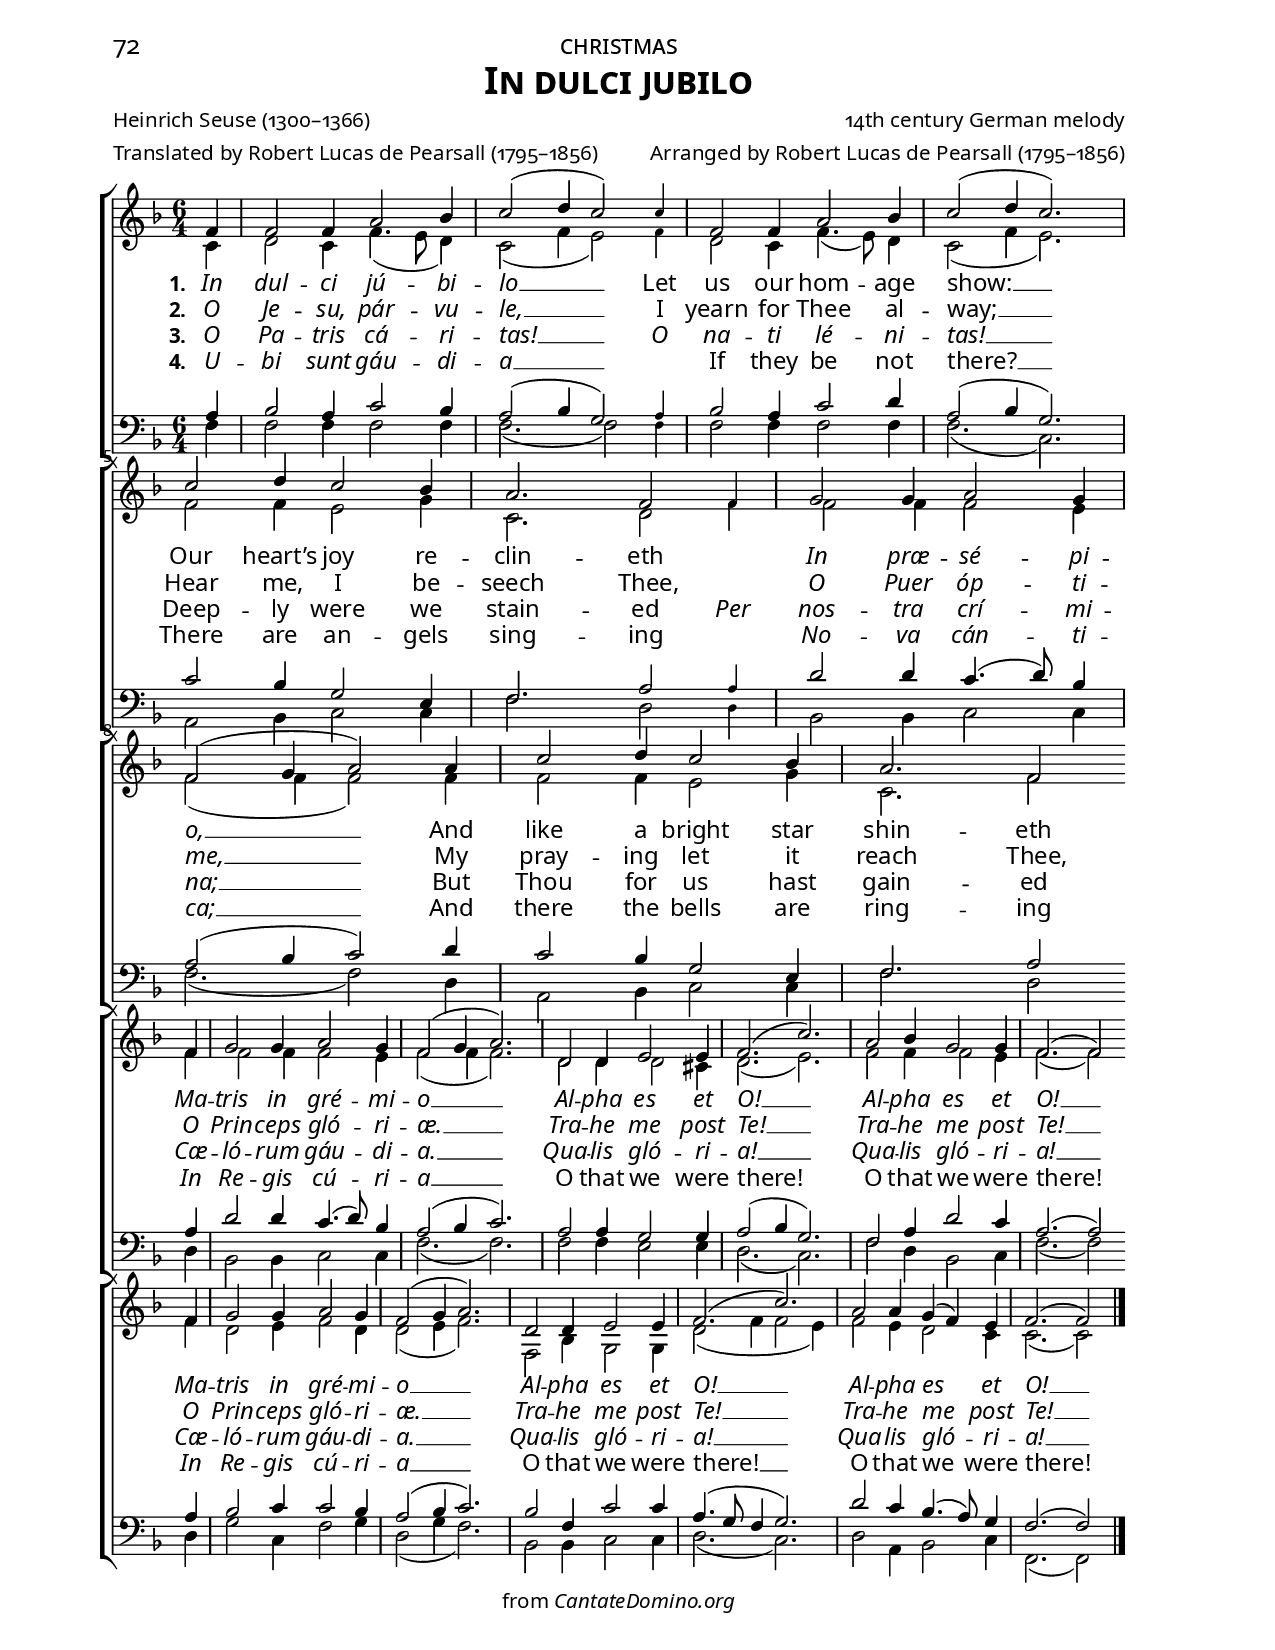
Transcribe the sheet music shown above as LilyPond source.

\version "2.14.2"
\include "util.ly"
\header {
  title = \markup{\override #'(font-name . "Garamond Premier Pro Semibold"){ \abs-fontsize #18 \smallCapsOldStyle"In dulci jubilo"}}
  poet = \markup\oldStyleNum"Heinrich Seuse (1300–1366)"
  meter = \markup\oldStyleNum"Translated by Robert Lucas de Pearsall (1795–1856)"
  composer = \markup\oldStyleNum"14th century German melody"
  arranger = \markup\oldStyleNum"Arranged by Robert Lucas de Pearsall (1795–1856)"
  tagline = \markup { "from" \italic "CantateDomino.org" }
}
\paper {
  %print-all-headers = ##t
  paper-height = 11\in
  paper-width = 8.5\in
  indent = 0\in
  %system-system-spacing = #'((basic-distance . 10) (padding . 0))
  system-system-spacing =
    #'((basic-distance . 0)
       (minimum-distance . 0)
       (padding . -5)
       (stretchability . 100))
  ragged-last-bottom = ##f
  ragged-bottom = ##f
  two-sided = ##t
  inner-margin = 1\in
  outer-margin = 0.75\in
  top-margin = 0.26\in
  bottom-margin = 0.25\in
  first-page-number = #072
  print-first-page-number = ##t
  headerLine = \markup{\override #'(font-name . "Garamond Premier Pro") \smallCapsOldStyle"christmas"}
  oddHeaderMarkup = \markup\fill-line{
     \override #'(font-name . "Garamond Premier Pro")\abs-fontsize #12.5
     \combine 
        \fill-line{"" \on-the-fly #print-page-number-check-first
        \oldStylePageNum""
        }
        \fill-line{\headerLine}
  }
  evenHeaderMarkup = \markup {
     \override #'(font-name . "Garamond Premier Pro")\abs-fontsize #12.5
     \combine
        \on-the-fly #print-page-number-check-first
        \oldStylePageNum""
        \fill-line{\headerLine}
  }
}
#(set-global-staff-size 18) \paper{ #(define fonts (make-pango-font-tree "Garamond Premier Pro" "Garamond Premier Pro" "Garamond Premier Pro" (/ 18 20))) }
global = {
  \key f \major
  \time 6/4
}

sopMusic = \relative c' {
  \partial 4 f4 |
  f2 f4 a2 bes4 |
  c2( d4 c2) \teeny c4 \normalsize |
  f,2 f4 a2 bes4 |
  c2( d4 c2.) | \break

  c2 d4 c2 bes4 |
  a2. f2 \teeny f4 \normalsize |
  g2 g4 a2 g4 |
  f2( g4 a2) a4 |
  c2 d4 c2 bes4 |
  a2. f2 \bar""\break f4 |

  g2 g4 a2 g4 |
  f2( g4 a2.) |
  d,2 d4 e2 e4 |
  f2.( c'2.) |
  a2 bes4 g2 g4 |
  f2.( f2) \bar""\break f4 |
  
  g2 g4 a2 g4 |
  f2( g4 a2.) |
  d,2 d4 e2 e4 |
  f2.( c'2.) |
  a2 a4 g4( f) e4 |
  \partial 4*5 f2.( f2) \bar "|."

}
sopWords = \lyricmode {
  
}

altoMusic = \relative c' {
  \partial 4 c4 |
  d2 c4 f4.( e8 d4) |
  c2( f4 e2) \teeny f4 \normalsize |
  d2 c4 f4.( e8) d4 |
  c2( f4 e2.) |

  f2 f4 e2 g4 |
  c,2. d2 \teeny f4 \normalsize |
  f2 f4 f2 e4 |
  f2( f4 f2) f4 |
  f2 f4 e2 g4 |
  c,2. f2 f4 |

  f2 f4 f2 e4 |
  f2( f4 f2.) |
  d2 d4 d2 cis4 |
  d2.( e2.) |
  f2 f4 f2 e4 |
  f2.( f2) f4 |

  d2 e4 f2 d4 |
  d2( e4 f2.) |
  f,2 bes4 g2 g4 |
  d'2( f4 f2 e4) |
  f2 e4 d2 c4 |
  \partial 4*5 c2.( c2)

}
altoWords = \lyricmode {
  \dropLyricsV
  \set stanza = #"1. "
  \markup\italic In \markup\italic dul -- \markup\italic ci \markup\italic jú -- \markup\italic bi -- \markup\italic lo __ Let us our hom -- age show: __
  Our heart’s joy re -- clin -- eth "" \markup\italic In \markup\italic præ -- \markup\italic sé -- \markup\italic pi -- \markup\italic o, __
  And like a bright star shin -- eth
  \markup\italic Ma -- \markup\italic tris \markup\italic in \markup\italic gré -- \markup\italic mi -- \markup\italic o __
  \markup\italic Al -- \markup\italic pha \markup\italic es \markup\italic et \markup\italic O! __
  \markup\italic Al -- \markup\italic pha \markup\italic es \markup\italic et \markup\italic O! __

  \markup\italic Ma -- \markup\italic tris \markup\italic in \markup\italic gré -- \markup\italic mi -- \markup\italic o __
  \markup\italic Al -- \markup\italic pha \markup\italic es \markup\italic et \markup\italic O! __
  \markup\italic Al -- \markup\italic pha \markup\italic es \markup\italic et \markup\italic O! __
}
altoWordsII = \lyricmode {
  \dropLyricsV
  \set stanza = #"2. "
  \markup\italic O \markup\italic Je -- \markup\italic su, \markup\italic pár -- \markup\italic vu -- \markup\italic le, __
  I yearn for Thee al -- way; __
  Hear me, I be -- seech Thee, ""
  \markup\italic O \markup\italic Puer \markup\italic óp -- \markup\italic ti -- \markup\italic me, __
  My pray -- ing let it reach Thee,
  \markup\italic O \markup\italic Prin -- \markup\italic ceps \markup\italic gló -- \markup\italic ri -- \markup\italic æ. __
  \markup\italic Tra -- \markup\italic he \markup\italic me \markup\italic post \markup\italic Te! __
  \markup\italic Tra -- \markup\italic he \markup\italic me \markup\italic post \markup\italic Te! __
  \markup\italic O \markup\italic Prin -- \markup\italic ceps \markup\italic gló -- \markup\italic ri -- \markup\italic æ. __
  \markup\italic Tra -- \markup\italic he \markup\italic me \markup\italic post \markup\italic Te! __
  \markup\italic Tra -- \markup\italic he \markup\italic me \markup\italic post \markup\italic Te! __
}
altoWordsIII = \lyricmode {
  \dropLyricsV
  \set stanza = #"3. "
  \markup\italic O \markup\italic Pa -- \markup\italic tris \markup\italic cá -- \markup\italic ri -- \markup\italic tas! __
  \markup\italic O \markup\italic na -- \markup\italic ti \markup\italic lé -- \markup\italic ni -- \markup\italic tas! __
  Deep -- ly were we stain -- ed
  \markup\italic Per \markup\italic nos -- \markup\italic tra \markup\italic crí -- \markup\italic mi -- \markup\italic na; __
  But Thou for us hast gain -- ed
  \markup\italic Cæ -- \markup\italic ló -- \markup\italic rum \markup\italic gáu -- \markup\italic di -- \markup\italic a. __
    \markup\italic Qua -- \markup\italic lis \markup\italic gló -- \markup\italic ri -- \markup\italic a! __
    \markup\italic Qua -- \markup\italic lis \markup\italic gló -- \markup\italic ri -- \markup\italic a! __
  \markup\italic Cæ -- \markup\italic ló -- \markup\italic rum \markup\italic gáu -- \markup\italic di -- \markup\italic a. __
    \markup\italic Qua -- \markup\italic lis \markup\italic gló -- \markup\italic ri -- \markup\italic a! __
    \markup\italic Qua -- \markup\italic lis \markup\italic gló -- \markup\italic ri -- \markup\italic a! __
}
altoWordsIV = \lyricmode {
  \dropLyricsV
  \set stanza = #"4. "
  \markup\italic U -- \markup\italic bi \markup\italic sunt \markup\italic gáu -- \markup\italic di -- \markup\italic a __
  "" If they be not there? __
  There are an -- gels sing -- ing ""
  \markup\italic No -- \markup\italic va \markup\italic cán -- \markup\italic ti -- \markup\italic ca; __
  And there the bells are ring -- ing
  \markup\italic In \markup\italic Re -- \markup\italic gis \markup\italic cú -- \markup\italic ri -- \markup\italic a __
  O that we were there! O that we were there!
  \markup\italic In \markup\italic Re -- \markup\italic gis \markup\italic cú -- \markup\italic ri -- \markup\italic a __
  O that we were there! __ O that we were there!
}

tenorMusic = \relative c' {
  \partial 4 a4 |
  bes2 a4 c2 bes4 |
  a2( bes4 g2) \teeny a4 \normalsize |
  bes2 a4 c2 d4 |
  a2( bes4 g2.) |

  c2 bes4 g2 e4 |
  f2. a2 \teeny a4 \normalsize |
  d2 d4 c4.( d8) bes4 |
  a2( bes4 c2) d4 |
  c2 bes4 g2 e4 |
  f2. a2 a4 |

  d2 d4 c4.( d8) bes4 |
  a2( bes4 c2.) |
  a2 a4 g2 g4 |
  a2( bes4 g2.) |
  f2 a4 d2 c4 |
  a2.( a2) a4 |

  bes2 c4 c2 bes4 |
  a2( bes4 c2.) |
  bes2 f4 c'2 c4 |
  a4.( g8 f4 g2.) |
  d'2 c4 bes4.( a8) g4 |
  \partial 4*5 f2.( f2)
}
tenorWords = \lyricmode {

}

bassMusic = \relative c {
  \partial 4 f4 |
  f2 f4 f2 f4 |
  f2.( f2) \teeny f4 \normalsize |
  f2 f4 f2 f4 |
  f2.( c2.) |

  a2 bes4 c2 c4 |
  f2. d2 \teeny d4 \normalsize |
  bes2 bes4 c2 c4 |
  f2.( f2) d4 |
  a2 bes4 c2 c4 |
  f2. d2 d4 |

  bes2 bes4 c2 c4 |
  f2.( f2.) |
  f2 f4 e2 e4 |
  d2.( c2.) |
  f2 d4 bes2 c4 |
  f2.( f2) d4 |

  g2 c,4 f2 g4 |
  d2( g4 f2.) |
  bes,2 bes4 c2 c4 |
  d2.( c2.) |
  d2 a4 bes2 c4 |
  \partial 4*5 f,2.( f2)

}
bassWords = \lyricmode {

}

\score {
  <<
   \new ChoirStaff <<
%    \new Lyrics = sopranos \with { \override VerticalAxisGroup #'nonstaff-relatedstaff-spacing = #'((basic-distance . 1)) }
    \new Staff = women <<
      \new Voice = "sopranos" { \voiceOne << \global \sopMusic >> }
      \new Voice = "altos" { \voiceTwo << \global \altoMusic >> }
    >>
    \new Lyrics \with { alignAboveContext = #"women" \override VerticalAxisGroup #'nonstaff-relatedstaff-spacing = #'((basic-distance . 1))} \lyricsto "sopranos" \sopWords
    \new Lyrics = "altosIV"  \with { alignBelowContext = #"women" } \lyricsto "sopranos" \altoWordsIV
    \new Lyrics = "altosIII"  \with { alignBelowContext = #"women" } \lyricsto "sopranos" \altoWordsIII
    \new Lyrics = "altosII"  \with { alignBelowContext = #"women" } \lyricsto "sopranos" \altoWordsII
    \new Lyrics = "altos"  \with { alignBelowContext = #"women" \override VerticalAxisGroup #'nonstaff-relatedstaff-spacing = #'((basic-distance . 1))} \lyricsto "sopranos" \altoWords
   \new Staff = men <<
      \clef bass
      \new Voice = "tenors" { \voiceOne << \global \tenorMusic >> }
      \new Voice = "basses" { \voiceTwo << \global \bassMusic >> }
    >>
    \new Lyrics \with { alignAboveContext = #"men" \override VerticalAxisGroup #'nonstaff-relatedstaff-spacing = #'((basic-distance . 1)) } \lyricsto "tenors" \tenorWords
    \new Lyrics \with { alignBelowContext = #"men" \override VerticalAxisGroup #'nonstaff-relatedstaff-spacing = #'((basic-distance . 1)) } \lyricsto "basses" \bassWords
  >>
%    \new PianoStaff << \new Staff { \new Voice { \pianoRH } } \new Staff { \clef "bass" \pianoLH } >>
  >>
  \layout {
  \context {
    \Lyrics
    \override LyricText #'font-size = #1.3
  }
    \context {
      \Score
      \override SpacingSpanner #'base-shortest-duration = #(ly:make-moment 1 2)
      \override SpacingSpanner #'common-shortest-duration = #(ly:make-moment 1 2)
    }
    \context {
      % Remove all empty staves
      % \Staff \RemoveEmptyStaves \override VerticalAxisGroup #'remove-first = ##t
    }
    \context {
      \Lyrics
      \override LyricText #'X-offset = #center-on-word
    }
  }
}

